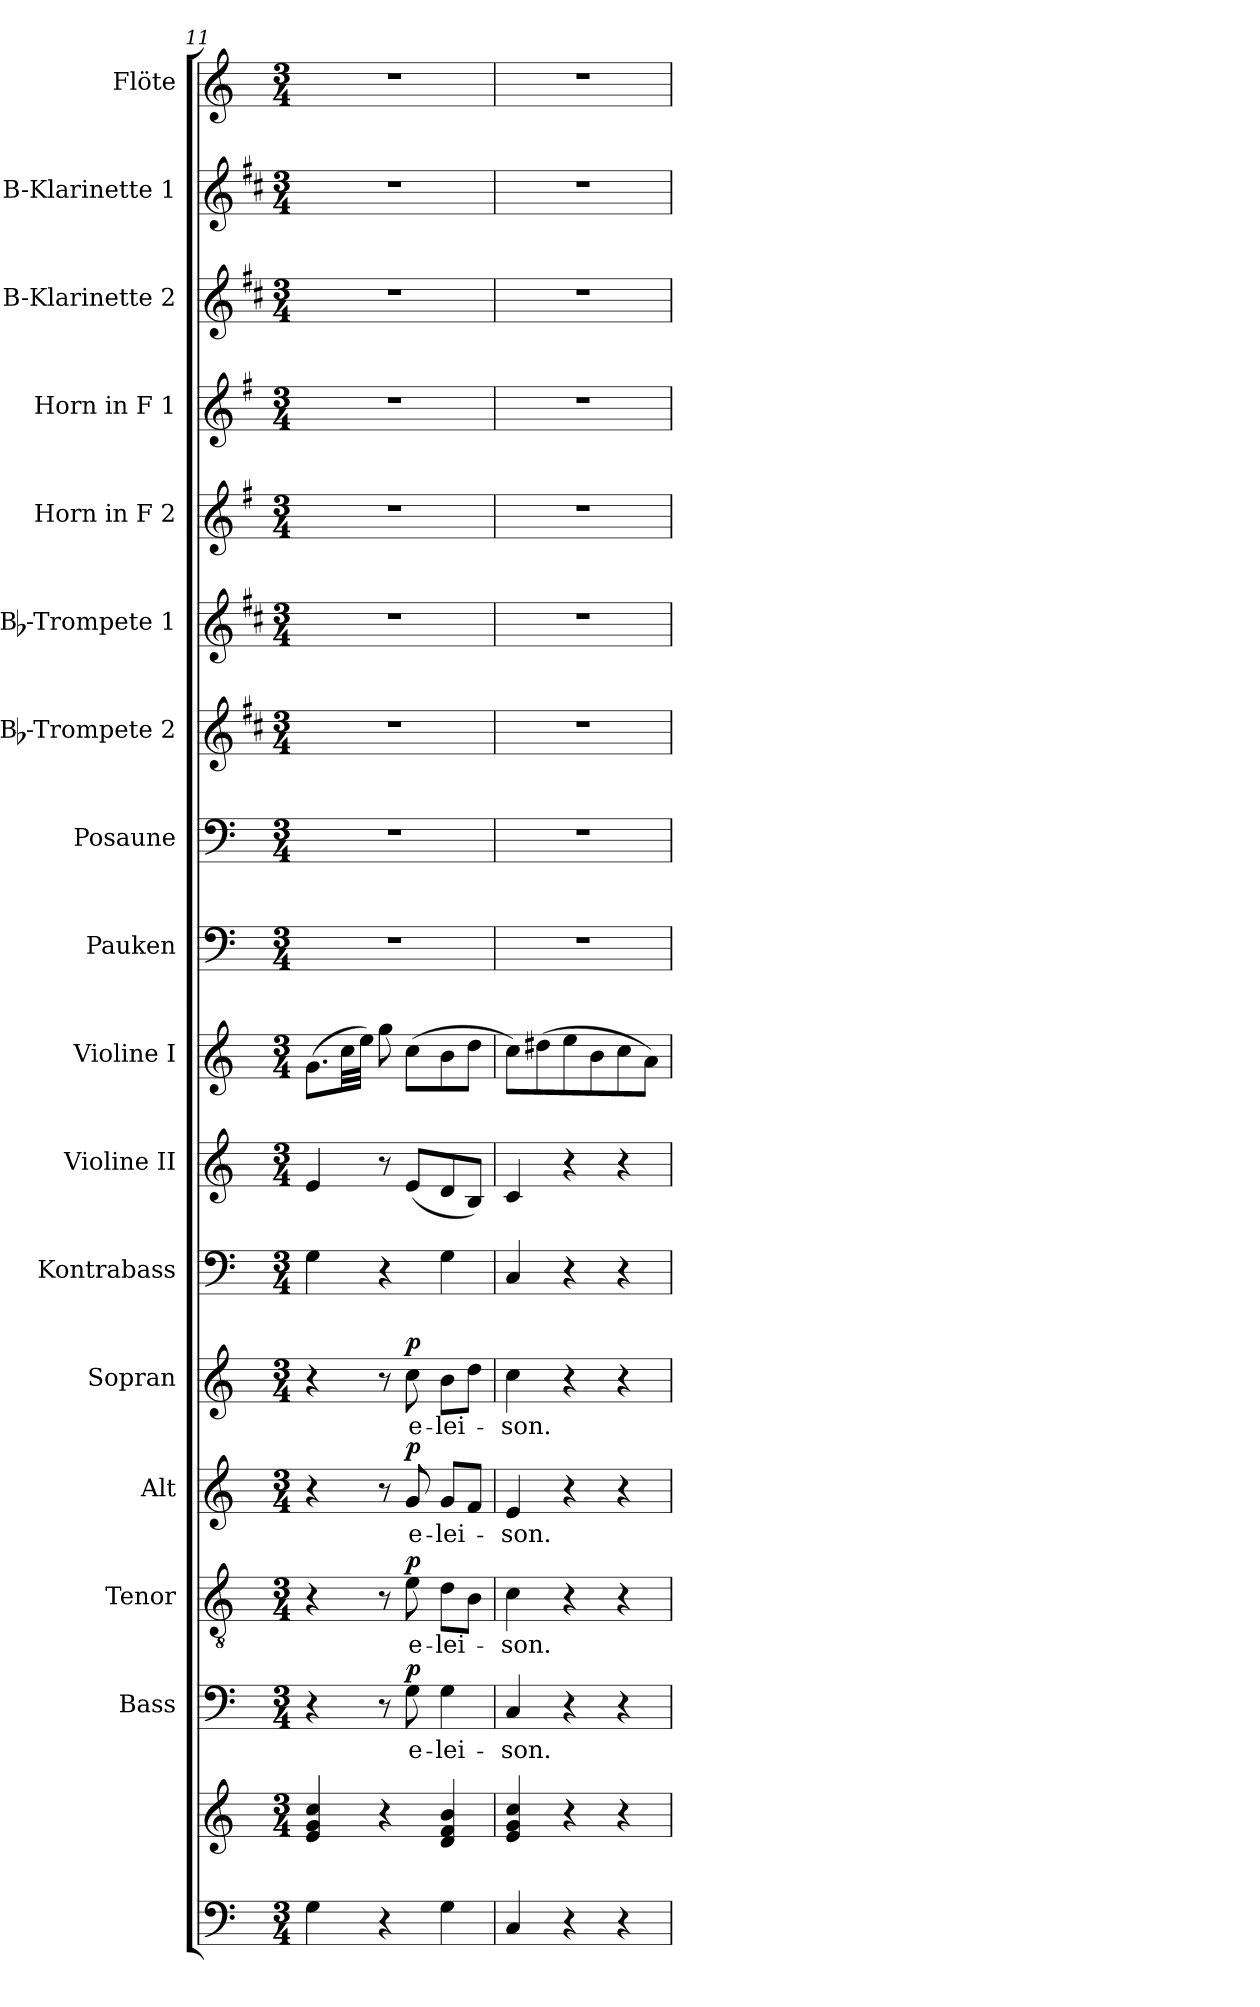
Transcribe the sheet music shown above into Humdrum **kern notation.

**kern	**kern	**kern	**text	**dynam	**kern	**text	**dynam	**kern	**text	**dynam	**kern	**text	**dynam	**kern	**kern	**kern	**kern	**kern	**kern	**kern	**kern	**kern	**kern	**kern	**kern
*part17	*part17	*part16	*part16	*part16	*part15	*part15	*part15	*part14	*part14	*part14	*part13	*part13	*part13	*part12	*part11	*part10	*part9	*part8	*part7	*part6	*part5	*part4	*part3	*part2	*part1
*staff18	*staff17	*staff16	*staff16	*staff16	*staff15	*staff15	*staff15	*staff14	*staff14	*staff14	*staff13	*staff13	*staff13	*staff12	*staff11	*staff10	*staff9	*staff8	*staff7	*staff6	*staff5	*staff4	*staff3	*staff2	*staff1
*	*	*I"Bass	*	*	*I"Tenor	*	*	*I"Alt	*	*	*I"Sopran	*	*	*I"Kontrabass	*I"Violine II	*I"Violine I	*I"Pauken	*I"Posaune	*I"Bb-Trompete 2	*I"Bb-Trompete 1	*I"Horn in F 2	*I"Horn in F 1	*I"B-Klarinette 2	*I"B-Klarinette 1	*I"Flöte
*	*	*I'B.	*	*	*I'T.	*	*	*I'A.	*	*	*I'S.	*	*	*I'Kb.	*I'Vl. II	*I'Vl. I	*I'Pk.	*I'Pos.	*I'Bb Trp. 2	*I'Bb Trp. 1	*I'Hrn. 2	*I'Hrn. 1	*I'B Kl. 2	*I'B Kl. 1	*I'Fl.
*clefF4	*clefG2	*clefF4	*	*	*clefGv2	*	*	*clefG2	*	*	*clefG2	*	*	*clefF4	*clefG2	*clefG2	*clefF4	*clefF4	*clefG2	*clefG2	*clefG2	*clefG2	*clefG2	*clefG2	*clefG2
*	*	*	*	*	*	*	*	*	*	*	*	*	*	*ITrd7c12	*	*	*	*	*ITrd1c2	*ITrd1c2	*ITrd4c7	*ITrd4c7	*ITrd1c2	*ITrd1c2	*
*k[]	*k[]	*k[]	*	*	*k[]	*	*	*k[]	*	*	*k[]	*	*	*k[]	*k[]	*k[]	*k[]	*k[]	*k[]	*k[]	*k[]	*k[]	*k[]	*k[]	*k[]
*C:	*C:	*C:	*	*	*C:	*	*	*C:	*	*	*C:	*	*	*C:	*C:	*C:	*C:	*C:	*C:	*C:	*C:	*C:	*C:	*C:	*C:
*M3/4	*M3/4	*M3/4	*	*	*M3/4	*	*	*M3/4	*	*	*M3/4	*	*	*M3/4	*M3/4	*M3/4	*M3/4	*M3/4	*M3/4	*M3/4	*M3/4	*M3/4	*M3/4	*M3/4	*M3/4
=11	=11	=11	=11	=11	=11	=11	=11	=11	=11	=11	=11	=11	=11	=11	=11	=11	=11	=11	=11	=11	=11	=11	=11	=11	=11
4G\	4e/ 4g/ 4cc/	4r	.	.	4r	.	.	4r	.	.	4r	.	.	4GG\	4e/	(>8.g\L	2.r	2.r	2.r	2.r	2.r	2.r	2.r	2.r	2.r
.	.	.	.	.	.	.	.	.	.	.	.	.	.	.	.	32cc\LL	.	.	.	.	.	.	.	.	.
.	.	.	.	.	.	.	.	.	.	.	.	.	.	.	.	32ee\JJJ)	.	.	.	.	.	.	.	.	.
4r	4r	8r	.	.	8r	.	.	8r	.	.	8r	.	.	4r	8r	8gg\	.	.	.	.	.	.	.	.	.
!	!	!	!LO:LY:b	!LO:DY:a	!	!LO:LY:b	!LO:DY:a	!	!LO:LY:b	!LO:DY:a	!	!LO:LY:b	!LO:DY:a	!	!	!	!	!	!	!	!	!	!	!	!
.	.	8G\	e-	p	8e\	e-	p	8g/	e-	p	8cc\	e-	p	.	(<8e/L	(>8cc\L	.	.	.	.	.	.	.	.	.
!	!	!	!LO:LY:b	!	!	!LO:LY:b	!	!	!LO:LY:b	!	!	!LO:LY:b	!	!	!	!	!	!	!	!	!	!	!	!	!
4G\	4d/ 4f/ 4b/	4G\	-lei-	.	8d\L	-lei-	.	8g/L	-lei-	.	8b\L	-lei-	.	4GG\	8d/	8b\	.	.	.	.	.	.	.	.	.
.	.	.	.	.	8B\J	.	.	8f/J	.	.	8dd\J	.	.	.	8B/J)	8dd\J	.	.	.	.	.	.	.	.	.
=12	=12	=12	=12	=12	=12	=12	=12	=12	=12	=12	=12	=12	=12	=12	=12	=12	=12	=12	=12	=12	=12	=12	=12	=12	=12
!	!	!	!LO:LY:b	!	!	!LO:LY:b	!	!	!LO:LY:b	!	!	!LO:LY:b	!	!	!	!	!	!	!	!	!	!	!	!	!
4C/	4e/ 4g/ 4cc/	4C/	-son.	.	4c\	-son.	.	4e/	-son.	.	4cc\	-son.	.	4CC/	4c/	8cc\L)	2.r	2.r	2.r	2.r	2.r	2.r	2.r	2.r	2.r
.	.	.	.	.	.	.	.	.	.	.	.	.	.	.	.	(>8dd#X\	.	.	.	.	.	.	.	.	.
4r	4r	4r	.	.	4r	.	.	4r	.	.	4r	.	.	4r	4r	8ee\	.	.	.	.	.	.	.	.	.
.	.	.	.	.	.	.	.	.	.	.	.	.	.	.	.	8b\	.	.	.	.	.	.	.	.	.
4r	4r	4r	.	.	4r	.	.	4r	.	.	4r	.	.	4r	4r	8cc\	.	.	.	.	.	.	.	.	.
.	.	.	.	.	.	.	.	.	.	.	.	.	.	.	.	8a\J)	.	.	.	.	.	.	.	.	.
=	=	=	=	=	=	=	=	=	=	=	=	=	=	=	=	=	=	=	=	=	=	=	=	=	=
*-	*-	*-	*-	*-	*-	*-	*-	*-	*-	*-	*-	*-	*-	*-	*-	*-	*-	*-	*-	*-	*-	*-	*-	*-	*-
